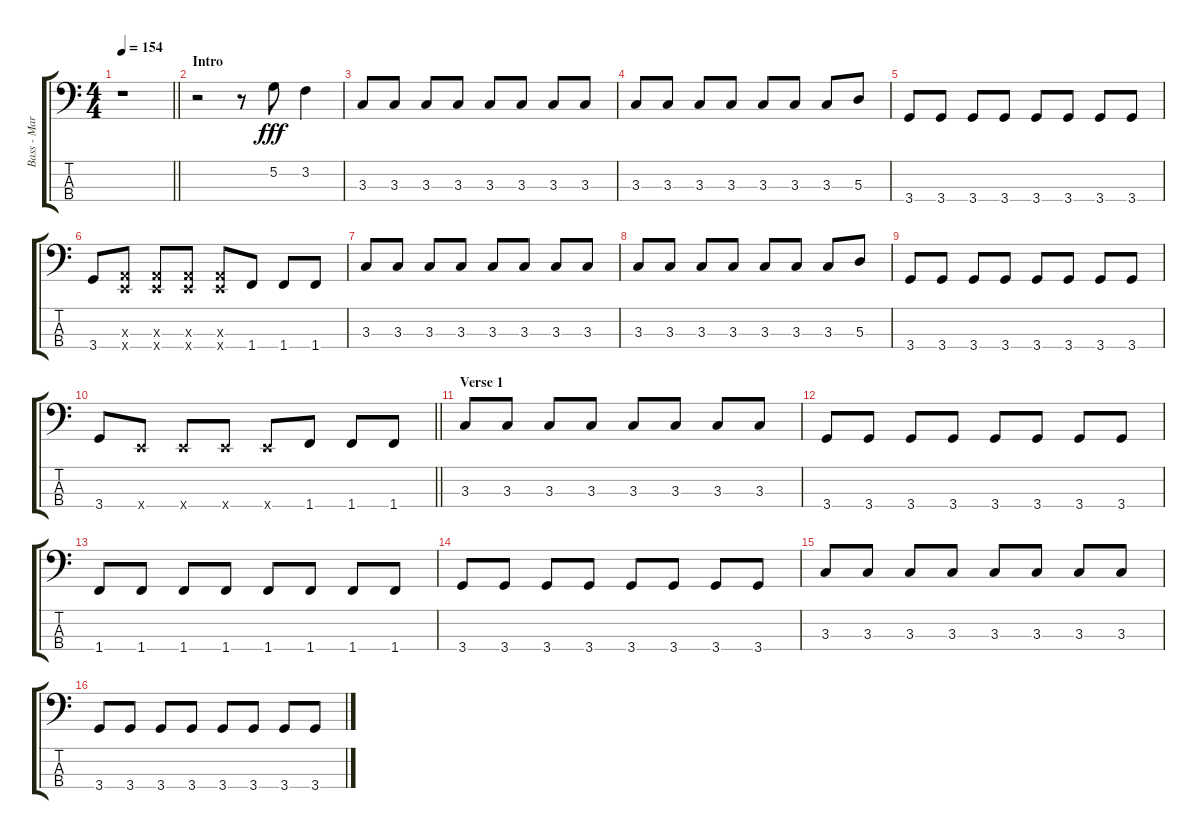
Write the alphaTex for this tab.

\track ("Bass - Mark" "Bass - Mar") {instrument electricbasspick}
\staff {score tabs}
\tuning (G2 D2 A1 E1) {hide}
\ts (4 4)
\tempo 154
\clef f4
\barLineRight lightlight
\ks c
r.1{dy fff instrument electricbasspick} |
\section ("" "Intro")
r.2 r.8 5.2.8 3.2.4 |
3.3.8 3.3.8 3.3.8 3.3.8 3.3.8 3.3.8 3.3.8 3.3.8 |
3.3.8 3.3.8 3.3.8 3.3.8 3.3.8 3.3.8 3.3.8 5.3.8 |
3.4.8 3.4.8 3.4.8 3.4.8 3.4.8 3.4.8 3.4.8 3.4.8 |
3.4.8 (0.3{x} 0.4{x}).8 (0.3{x} 0.4{x}).8 (0.3{x} 0.4{x}).8 (0.3{x} 0.4{x}).8 1.4.8 1.4.8 1.4.8 |
3.3.8 3.3.8 3.3.8 3.3.8 3.3.8 3.3.8 3.3.8 3.3.8 |
3.3.8 3.3.8 3.3.8 3.3.8 3.3.8 3.3.8 3.3.8 5.3.8 |
3.4.8 3.4.8 3.4.8 3.4.8 3.4.8 3.4.8 3.4.8 3.4.8 |
\barLineRight lightlight
3.4.8 0.4{x}.8 0.4{x}.8 0.4{x}.8 0.4{x}.8 1.4.8 1.4.8 1.4.8 |
\section ("" "Verse 1")
3.3.8 3.3.8 3.3.8 3.3.8 3.3.8 3.3.8 3.3.8 3.3.8 |
3.4.8 3.4.8 3.4.8 3.4.8 3.4.8 3.4.8 3.4.8 3.4.8 |
1.4.8 1.4.8 1.4.8 1.4.8 1.4.8 1.4.8 1.4.8 1.4.8 |
3.4.8 3.4.8 3.4.8 3.4.8 3.4.8 3.4.8 3.4.8 3.4.8 |
3.3.8 3.3.8 3.3.8 3.3.8 3.3.8 3.3.8 3.3.8 3.3.8 |
3.4.8 3.4.8 3.4.8 3.4.8 3.4.8 3.4.8 3.4.8 3.4.8
